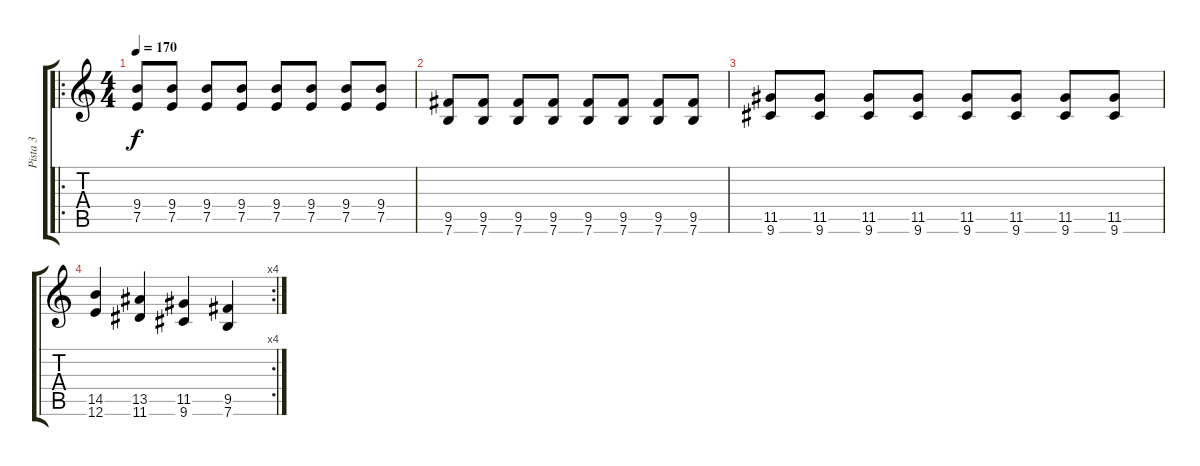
\track ("Pista 3" "Pista 3") {instrument electricguitarmuted}
\staff {score tabs}
\tuning (E4 B3 G3 D3 A2 E2) {hide}
\ro
\ts (4 4)
\tempo 170
\clef g2
\ks c
(9.4 7.5).8{dy f} (9.4 7.5).8 (9.4 7.5).8 (9.4 7.5).8 (9.4 7.5).8 (9.4 7.5).8 (9.4 7.5).8 (9.4 7.5).8 |
(9.5 7.6).8 (9.5 7.6).8 (9.5 7.6).8 (9.5 7.6).8 (9.5 7.6).8 (9.5 7.6).8 (9.5 7.6).8 (9.5 7.6).8 |
(11.5 9.6).8 (11.5 9.6).8 (11.5 9.6).8 (11.5 9.6).8 (11.5 9.6).8 (11.5 9.6).8 (11.5 9.6).8 (11.5 9.6).8 |
\rc 4
(14.5 12.6).4 (13.5 11.6).4 (11.5 9.6).4 (9.5 7.6).4
